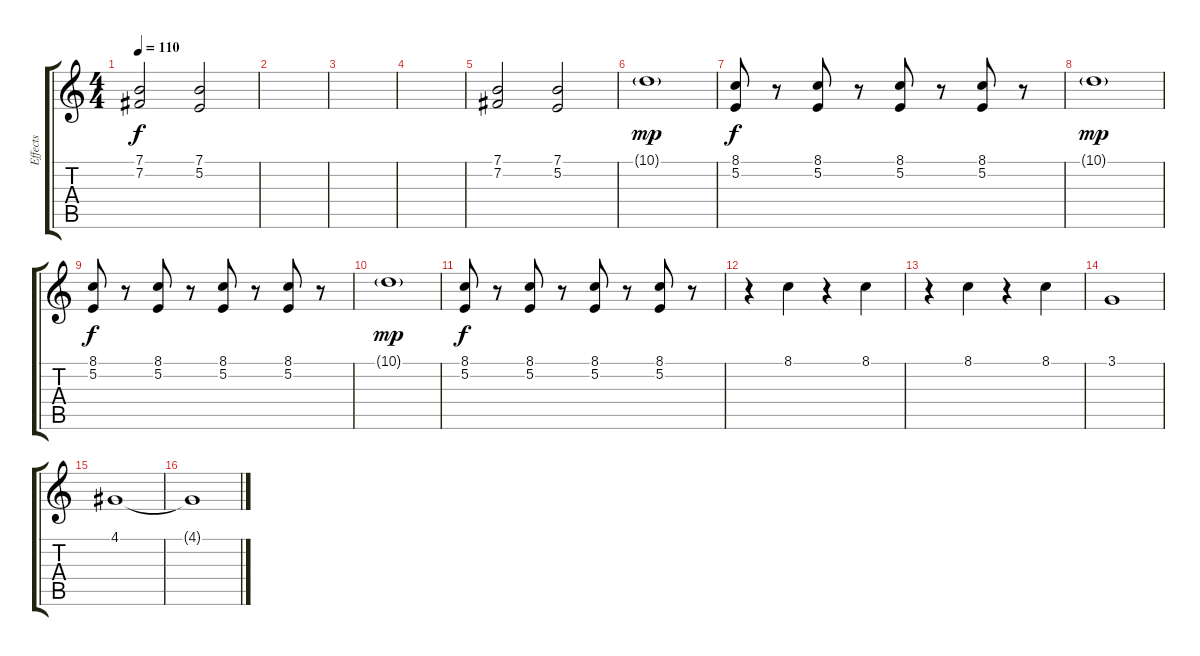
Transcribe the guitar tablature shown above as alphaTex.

\track ("Effects" "Effects") {instrument lead1square}
\staff {score tabs}
\tuning (E4 B3 G3 D3 A2 E2) {hide}
\ts (4 4)
\tempo 110
\clef g2
\ks c
(7.1 7.2).2{dy f} (7.1 5.2).2 |
|
|
|
(7.1 7.2).2 (7.1 5.2).2 |
10.1{g}.1{dy mp} |
(8.1 5.2).8{dy f} r.8 (8.1 5.2).8 r.8 (8.1 5.2).8 r.8 (8.1 5.2).8 r.8 |
10.1{g}.1{dy mp} |
(8.1 5.2).8{dy f} r.8 (8.1 5.2).8 r.8 (8.1 5.2).8 r.8 (8.1 5.2).8 r.8 |
10.1{g}.1{dy mp} |
(8.1 5.2).8{dy f} r.8 (8.1 5.2).8 r.8 (8.1 5.2).8 r.8 (8.1 5.2).8 r.8 |
r.4 8.1.4 r.4 8.1.4 |
r.4 8.1.4 r.4 8.1.4 |
3.1.1 |
4.1.1 |
4.1{t}.1
